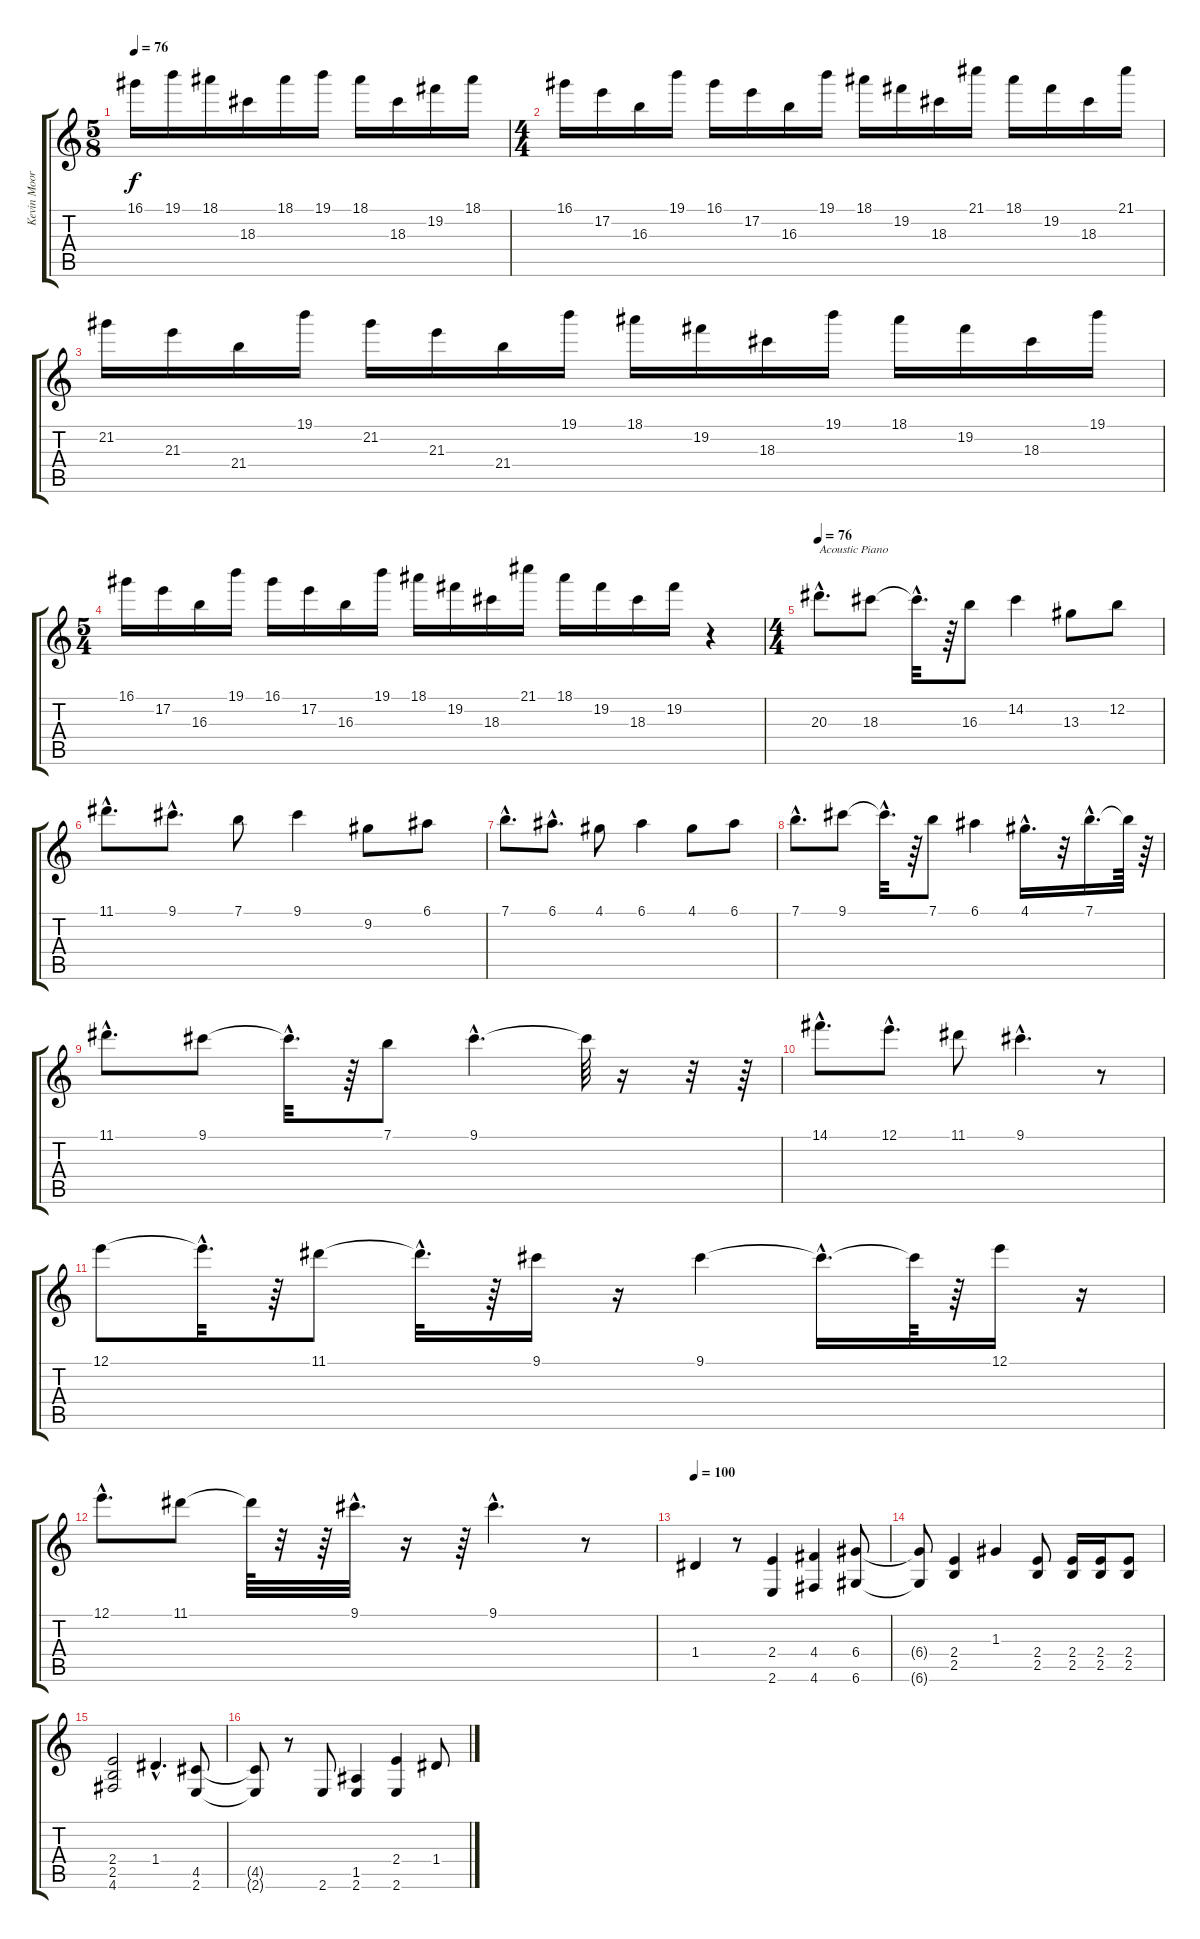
\track ("Kevin Moore - Keyboards" "Kevin Moor") {instrument drawbarorgan}
\staff {score tabs}
\tuning (E5 B4 G4 D4 A3 D3) {hide}
\ts (5 8)
\tempo 76
\clef g2
\ks c
16.1.16{dy f} 19.1.16 18.1.16 18.3.16 18.1.16 19.1.16 18.1.16 18.3.16 19.2.16 18.1.16 |
\ts (4 4)
16.1.16 17.2.16 16.3.16 19.1.16 16.1.16 17.2.16 16.3.16 19.1.16 18.1.16 19.2.16 18.3.16 21.1.16 18.1.16 19.2.16 18.3.16 21.1.16 |
21.2.16 21.3.16 21.4.16 19.1.16 21.2.16 21.3.16 21.4.16 19.1.16 18.1.16 19.2.16 18.3.16 19.1.16 18.1.16 19.2.16 18.3.16 19.1.16 |
\ts (5 4)
16.1.16 17.2.16 16.3.16 19.1.16 16.1.16 17.2.16 16.3.16 19.1.16 18.1.16 19.2.16 18.3.16 21.1.16 18.1.16 19.2.16 18.3.16 19.2.16 r.4 |
\ts (4 4)
\tempo 76
20.3{hac}.8{d txt "Acoustic Piano" instrument brightacousticpiano} 18.3.8 18.3{hac t}.32{d} r.64 16.3.8 14.2.4 13.3.8 12.2.8 |
11.1{hac}.8{d} 9.1{hac}.8{d} 7.1.8 9.1.4 9.2.8 6.1.8 |
7.1{hac}.8{d} 6.1{hac}.8{d} 4.1.8 6.1.4 4.1.8 6.1.8 |
7.1{hac}.8{d} 9.1.8 9.1{hac t}.32{d} r.64 7.1.8 6.1.4 4.1{hac}.16{d} r.32 7.1{hac}.16{d} 7.1{t}.64 r.64 |
11.1{hac}.8{d} 9.1.8 9.1{hac t}.32{d} r.64 7.1.8 9.1{hac}.4{d} 9.1{t}.64 r.16 r.32 r.64 |
14.1{hac}.8{d} 12.1{hac}.8{d} 11.1.8 9.1{hac}.4{d} r.8 |
12.1.8 12.1{hac t}.32{d} r.64 11.1.8 11.1{hac t}.32{d} r.64 9.1.16 r.16 9.1.4 9.1{hac t}.16{d} 9.1{t}.64 r.64 12.1.16 r.16 |
12.1{hac}.8{d} 11.1.8 11.1{t}.64 r.32 r.64 9.1{hac}.32{d} r.16 r.64 9.1{hac}.4{d} r.8 |
\tempo 100
1.4.4 r.8 (2.4 2.6).4 (4.4 4.6).4 (6.4 6.6).8 |
(6.4{t} 6.6{t}).8 (2.4 2.5).4 1.3.4 (2.4 2.5).8 (2.4 2.5).16 (2.4 2.5).16 (2.4 2.5).8 |
(2.4 2.5 4.6).2 1.4{hac}.4{d} (4.5 2.6).8 |
(4.5{t} 2.6{t}).8 r.8 2.6.8 (1.5 2.6).4 (2.4 2.6).4 1.4.8
